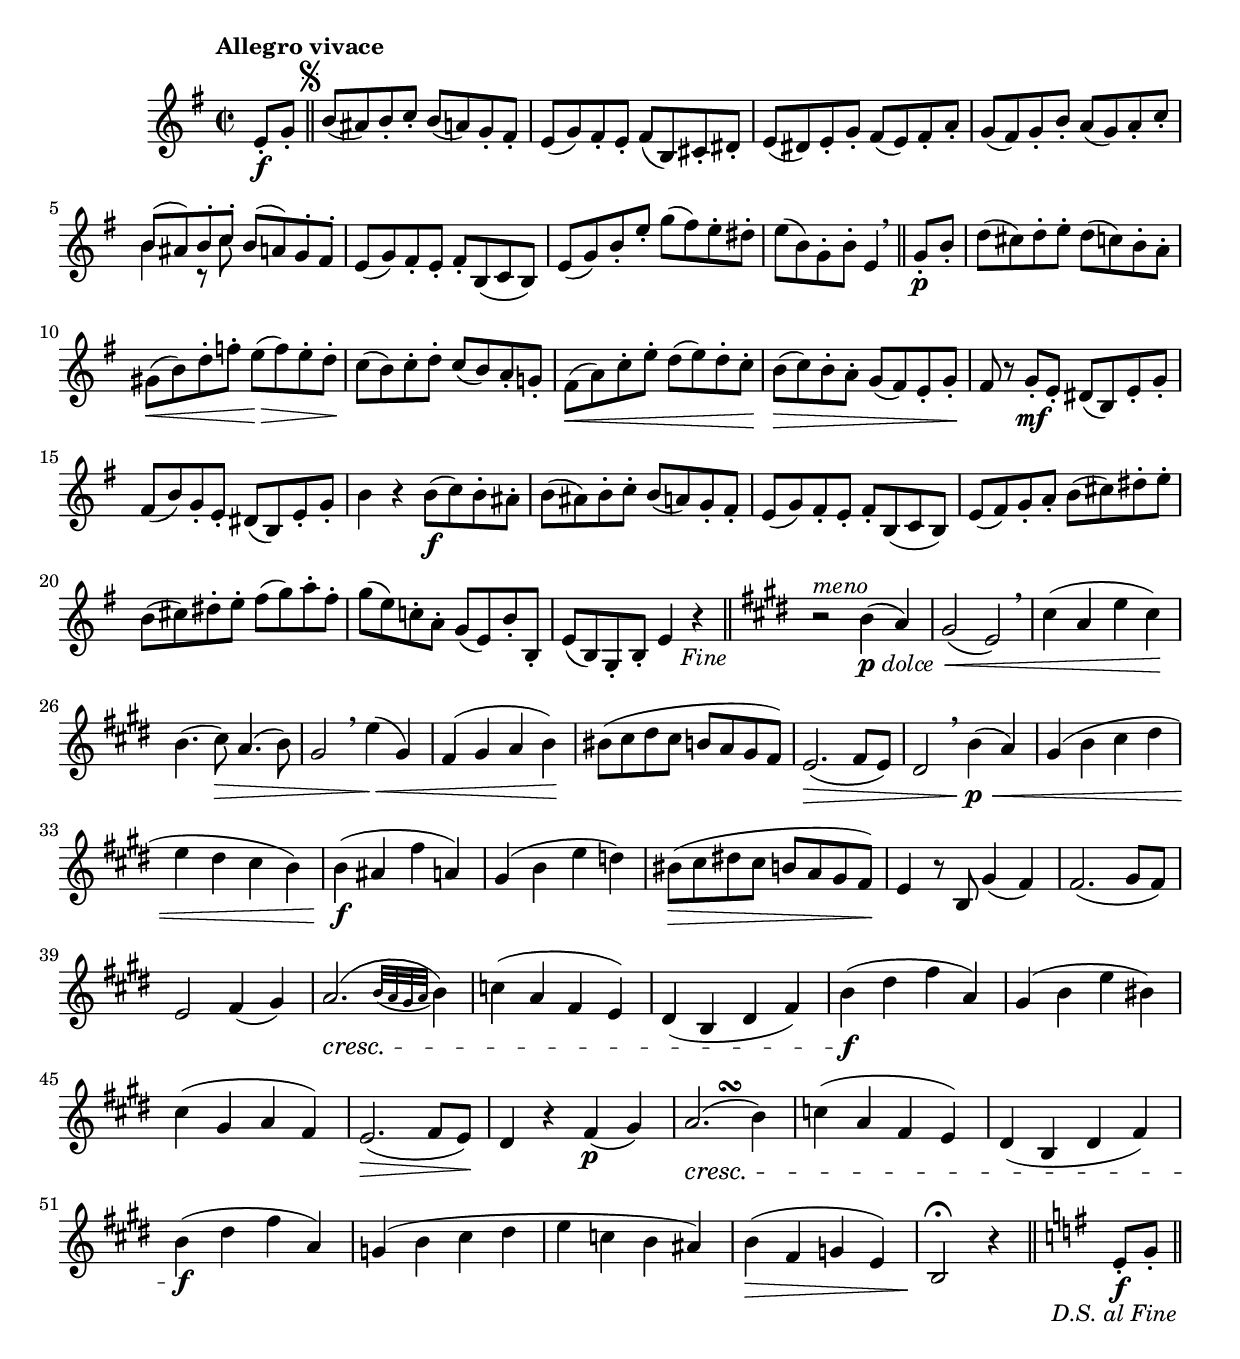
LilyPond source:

\version "2.22.0"

\include "../turn-markup.ily"

\relative {
  \language "english"

  \transposition f

  \once \override Score.MetronomeMark.padding = #4
  \tempo "Allegro vivace"

  \key e \minor
  \time 2/2

  \partial 4 { e'8-. \f g-. } | \bar "||"
  \once \override Score.RehearsalMark.break-visibility = #begin-of-line-invisible
  \once \override Score.RehearsalMark.font-size = #0
  % This must be less than the priority of MetronomeMark objects:
  % https://lilypond.org/doc/Documentation/learning/outside_002dstaff-objects#the-outside_002dstaff_002dpriority-property
  \once \override Score.RehearsalMark.outside-staff-priority = #900
  \mark \markup { \musicglyph #"scripts.segno" }
  \stemUp b8( a-sharp) b-. \stemNeutral c-. b( a) g-. f-sharp-. |
  e8( g) f-sharp-. e-.
    f-sharp( b,) c-sharp-. d-sharp-. % The 1st edition has f-sharp-. b,( c b) here.
    |
  e8( d-sharp) e-. g-. f-sharp( e) f-sharp-. a-. |
  g8( f-sharp) g-. b-. a( g) a-. c-. |
  <<
    {
      \voiceOne
      b8( a-sharp) b-. c-. b( a) g-. f-sharp-.
    }
    \new Voice {
      \voiceTwo
      b4 r8 c
    }
  >> \oneVoice |
  e,8( g) f-sharp-. e-. f-sharp-. b,( c b) |
  e8( g) b-. e-. g( f-sharp) e-. d-sharp-. |
  e8( b) g-. b-. e,4 \breathe \bar "||" g8-. \p b-. |
  d8( c-sharp) d-. e-. d( c) b-. a-. |
  g-sharp8( \< b) d-. f-. e( \> f) e-. d-. \! |
  c8( b) c-. d-. c( b) a-. g-natural!-. |
  f-sharp8( \< a) c-. e-. d( e) d-. c-. |
  b8( \> c) b-. a-. g( f-sharp) e-. g-. \! |
  f-sharp8 r g-. \mf e-. d-sharp( b) e-. g-. |
  f-sharp8( b) g-. e-. d-sharp( b) e-. g-. |
  b4 r b8( \f c) b-. a-sharp-. |
  b8( a-sharp) b-. c-. b( a) g-. f-sharp-. |
  e8( g) f-sharp-. e-. f-sharp-. b,( c b) |
  e8( f-sharp) g-. a-. b( c-sharp) d-sharp-. e-. |
  b8( c-sharp) d-sharp-. e-. f-sharp( g) a-. f-sharp-. |
  g8( e) c-natural!-. a-. g( e) b'-. b,-. |
  e8( b) g-. b-. e4 r | \bar "||"

  \once \override Score.RehearsalMark.break-visibility = #begin-of-line-invisible
  \once \override Score.RehearsalMark.direction = #DOWN
  \once \override Score.RehearsalMark.font-size = 0
  \once \override Score.RehearsalMark.self-alignment-X = #right
  \mark \markup { \italic "Fine" }

  \key e \major
  r2^\markup { \italic "meno" } b'4( \tweak X-offset #0 #(make-dynamic-script (markup #:dynamic "p" #:normal-text (#:italic "dolce"))) \< a) |
  g-sharp2( e) \breathe |
  c-sharp'4( a e' c-sharp) \! |
  b4.( c-sharp8) \> a4.( b8) |
  g-sharp2 \breathe e'4( \< g-sharp,) |
  f-sharp4( g-sharp a b) \! |
  b-sharp8( c-sharp d-sharp c-sharp b a g-sharp f-sharp) |
  e2.( \> f-sharp8 e) |
  d-sharp2 \breathe b'4( \p \< a) |
  g-sharp4( b c-sharp d-sharp |
  e4 d-sharp c-sharp b) |
  b4( \f a-sharp f-sharp' a,) |
  g-sharp4( b e d) |
  b-sharp8( \> c-sharp d-sharp! c-sharp b a g-sharp f-sharp) \! |
  e4 r8 b8 g-sharp'4( f-sharp) |
  f-sharp2.( g-sharp8 f-sharp) |
  e2 f-sharp4( g-sharp) |
  \shape #'((0 . 0) (0 . 0) (0 . 0) (0 . -1/3)) Slur a2.( \cresc \appoggiatura { b32 a g-sharp a } b4) |
  c4( a f-sharp e) |
  d-sharp4( b d-sharp f-sharp) |
  b4( \f d-sharp f-sharp a,) |
  g-sharp4( b e b-sharp) |
  c-sharp4( g-sharp a f-sharp) |
  e2.( \> f-sharp8 e) \! |
  d-sharp4 r f-sharp( \p g-sharp) |
  <<
    { a2.( \cresc b4) }
    { s2 s^\turn-markup }
  >> |
  c4( a f-sharp e) |
  d-sharp4( b d-sharp f-sharp) |
  b4( \f d-sharp f-sharp a,) |
  g4( b c-sharp d-sharp |
  e4 c b a-sharp) |
  b4( \> f-sharp g e) |
  b2\fermata \! r4 \bar "||"

  \key e \minor
  e8-. \f g-. \bar "||"

  \once \override Score.RehearsalMark.break-visibility = #begin-of-line-invisible
  \once \override Score.RehearsalMark.direction = #DOWN
  \once \override Score.RehearsalMark.font-size = 0
  \once \override Score.RehearsalMark.self-alignment-X = #right
  \mark \markup { \italic "D.S. al Fine" }
}
